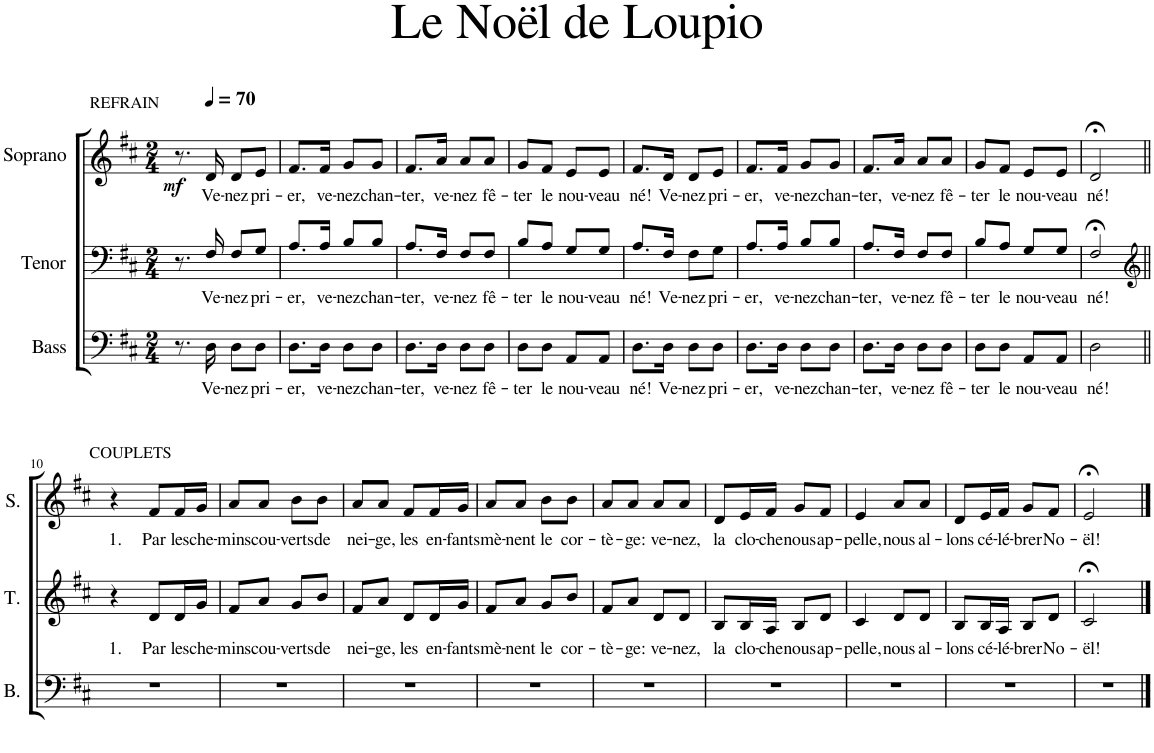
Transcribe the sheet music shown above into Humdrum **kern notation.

**kern	**text	**kern	**text	**kern	**text	**dynam
*part3	*part3	*part2	*part2	*part1	*part1	*part1
*staff3	*staff3	*staff2	*staff2	*staff1	*staff1	*staff1
*I"Bass	*	*I"Tenor	*	*I"Soprano	*	*
*I'B.	*	*I'T.	*	*I'S.	*	*
*clefF4	*	*clefF4	*	*clefG2	*	*
*k[f#c#]	*	*k[f#c#]	*	*k[f#c#]	*	*
*M2/4	*	*M2/4	*	*M2/4	*	*
*MM70	*	*MM70	*	*MM70	*	*
=1	=1	=1	=1	=1	=1	=1
!	!	!	!	!	!	!LO:DY:b
8.r	.	8.r	.	8.r	.	mf
!	!	!	!	!LO:TX:a:t=REFRAIN	!	!
!	!LO:LY:b	!	!LO:LY:b	!	!LO:LY:b	!
16D\	Ve-	16F#/	Ve-	16d/	Ve-	.
!	!LO:LY:b	!	!LO:LY:b	!	!LO:LY:b	!
8D\L	-nez	8F#/L	-nez	8d/L	-nez	.
!	!LO:LY:b	!	!LO:LY:b	!	!LO:LY:b	!
8D\J	pri-	8G/J	pri-	8e/J	pri-	.
=2	=2	=2	=2	=2	=2	=2
!	!LO:LY:b	!	!LO:LY:b	!	!LO:LY:b	!
8.D\L	-er,	8.A/L	-er,	8.f#/L	-er,	.
!	!LO:LY:b	!	!LO:LY:b	!	!LO:LY:b	!
16D\Jk	ve-	16A/Jk	ve-	16f#/Jk	ve-	.
!	!LO:LY:b	!	!LO:LY:b	!	!LO:LY:b	!
8D\L	-nez	8B/L	-nez	8g/L	-nez	.
!	!LO:LY:b	!	!LO:LY:b	!	!LO:LY:b	!
8D\J	chan-	8B/J	chan-	8g/J	chan-	.
=3	=3	=3	=3	=3	=3	=3
!	!LO:LY:b	!	!LO:LY:b	!	!LO:LY:b	!
8.D\L	-ter,	8.A/L	-ter,	8.f#/L	-ter,	.
!	!LO:LY:b	!	!LO:LY:b	!	!LO:LY:b	!
16D\Jk	ve-	16F#/Jk	ve-	16a/Jk	ve-	.
!	!LO:LY:b	!	!LO:LY:b	!	!LO:LY:b	!
8D\L	-nez	8F#/L	-nez	8a/L	-nez	.
!	!LO:LY:b	!	!LO:LY:b	!	!LO:LY:b	!
8D\J	fê-	8F#/J	fê-	8a/J	fê-	.
=4	=4	=4	=4	=4	=4	=4
!	!LO:LY:b	!	!LO:LY:b	!	!LO:LY:b	!
8D\L	-ter	8B/L	-ter	8g/L	-ter	.
!	!LO:LY:b	!	!LO:LY:b	!	!LO:LY:b	!
8D\J	le	8A/J	le	8f#/J	le	.
!	!LO:LY:b	!	!LO:LY:b	!	!LO:LY:b	!
8AA/L	nou-	8G/L	nou-	8e/L	nou-	.
!	!LO:LY:b	!	!LO:LY:b	!	!LO:LY:b	!
8AA/J	-veau	8G/J	-veau	8e/J	-veau	.
=5	=5	=5	=5	=5	=5	=5
!	!LO:LY:b	!	!LO:LY:b	!	!LO:LY:b	!
8.D\L	né!	8.A/L	né!	8.f#/L	né!	.
!	!LO:LY:b	!	!LO:LY:b	!	!LO:LY:b	!
16D\Jk	Ve-	16F#/Jk	Ve-	16d/Jk	Ve-	.
!	!LO:LY:b	!	!LO:LY:b	!	!LO:LY:b	!
8D\L	-nez	8F#\L	-nez	8d/L	-nez	.
!	!LO:LY:b	!	!LO:LY:b	!	!LO:LY:b	!
8D\J	pri-	8G\J	pri-	8e/J	pri-	.
=6	=6	=6	=6	=6	=6	=6
!	!LO:LY:b	!	!LO:LY:b	!	!LO:LY:b	!
8.D\L	-er,	8.A/L	-er,	8.f#/L	-er,	.
!	!LO:LY:b	!	!LO:LY:b	!	!LO:LY:b	!
16D\Jk	ve-	16A/Jk	ve-	16f#/Jk	ve-	.
!	!LO:LY:b	!	!LO:LY:b	!	!LO:LY:b	!
8D\L	-nez	8B/L	-nez	8g/L	-nez	.
!	!LO:LY:b	!	!LO:LY:b	!	!LO:LY:b	!
8D\J	chan-	8B/J	chan-	8g/J	chan-	.
=7	=7	=7	=7	=7	=7	=7
!	!LO:LY:b	!	!LO:LY:b	!	!LO:LY:b	!
8.D\L	-ter,	8.A/L	-ter,	8.f#/L	-ter,	.
!	!LO:LY:b	!	!LO:LY:b	!	!LO:LY:b	!
16D\Jk	ve-	16F#/Jk	ve-	16a/Jk	ve-	.
!	!LO:LY:b	!	!LO:LY:b	!	!LO:LY:b	!
8D\L	-nez	8F#/L	-nez	8a/L	-nez	.
!	!LO:LY:b	!	!LO:LY:b	!	!LO:LY:b	!
8D\J	fê-	8F#/J	fê-	8a/J	fê-	.
=8	=8	=8	=8	=8	=8	=8
!	!LO:LY:b	!	!LO:LY:b	!	!LO:LY:b	!
8D\L	-ter	8B/L	-ter	8g/L	-ter	.
!	!LO:LY:b	!	!LO:LY:b	!	!LO:LY:b	!
8D\J	le	8A/J	le	8f#/J	le	.
!	!LO:LY:b	!	!LO:LY:b	!	!LO:LY:b	!
8AA/L	nou-	8G/L	nou-	8e/L	nou-	.
!	!LO:LY:b	!	!LO:LY:b	!	!LO:LY:b	!
8AA/J	-veau	8G/J	-veau	8e/J	-veau	.
=9	=9	=9	=9	=9	=9	=9
!	!LO:LY:b	!	!LO:LY:b	!	!LO:LY:b	!
2D\	né!	2F#;</	né!	2d;</	né!	.
!!LO:LB:g=z
=10||	=10||	=10||	=10||	=10||	=10||	=10||
*	*	*clefG2	*	*	*	*
!	!	!	!LO:LY:b	!	!LO:LY:b	!
2r	.	4r	1.	4r	1.	.
!	!	!	!	!LO:TX:a:t=COUPLETS	!	!
!	!	!	!LO:LY:b	!	!LO:LY:b	!
.	.	8d/L	Par	8f#/L	Par	.
!	!	!	!LO:LY:b	!	!LO:LY:b	!
.	.	16d/L	les	16f#/L	les	.
!	!	!	!LO:LY:b	!	!LO:LY:b	!
.	.	16g/JJ	che-	16g/JJ	che-	.
=11	=11	=11	=11	=11	=11	=11
!	!	!	!LO:LY:b	!	!LO:LY:b	!
2r	.	8f#/L	-mins	8a/L	-mins	.
!	!	!	!LO:LY:b	!	!LO:LY:b	!
.	.	8a/J	cou-	8a/J	cou-	.
!	!	!	!LO:LY:b	!	!LO:LY:b	!
.	.	8g/L	-verts	8b\L	-verts	.
!	!	!	!LO:LY:b	!	!LO:LY:b	!
.	.	8b/J	de	8b\J	de	.
=12	=12	=12	=12	=12	=12	=12
!	!	!	!LO:LY:b	!	!LO:LY:b	!
2r	.	8f#/L	nei-	8a/L	nei-	.
!	!	!	!LO:LY:b	!	!LO:LY:b	!
.	.	8a/J	-ge,	8a/J	-ge,	.
!	!	!	!LO:LY:b	!	!LO:LY:b	!
.	.	8d/L	les	8f#/L	les	.
!	!	!	!LO:LY:b	!	!LO:LY:b	!
.	.	16d/L	en-	16f#/L	en-	.
!	!	!	!LO:LY:b	!	!LO:LY:b	!
.	.	16g/JJ	-fants	16g/JJ	-fants	.
=13	=13	=13	=13	=13	=13	=13
!	!	!	!LO:LY:b	!	!LO:LY:b	!
2r	.	8f#/L	mè-	8a/L	mè-	.
!	!	!	!LO:LY:b	!	!LO:LY:b	!
.	.	8a/J	-nent	8a/J	-nent	.
!	!	!	!LO:LY:b	!	!LO:LY:b	!
.	.	8g/L	le	8b\L	le	.
!	!	!	!LO:LY:b	!	!LO:LY:b	!
.	.	8b/J	cor-	8b\J	cor-	.
=14	=14	=14	=14	=14	=14	=14
!	!	!	!LO:LY:b	!	!LO:LY:b	!
2r	.	8f#/L	-tè-	8a/L	-tè-	.
!	!	!	!LO:LY:b	!	!LO:LY:b	!
.	.	8a/J	-ge:	8a/J	-ge:	.
!	!	!	!LO:LY:b	!	!LO:LY:b	!
.	.	8d/L	ve-	8a/L	ve-	.
!	!	!	!LO:LY:b	!	!LO:LY:b	!
.	.	8d/J	-nez,	8a/J	-nez,	.
=15	=15	=15	=15	=15	=15	=15
!	!	!	!LO:LY:b	!	!LO:LY:b	!
2r	.	8B/L	la	8d/L	la	.
!	!	!	!LO:LY:b	!	!LO:LY:b	!
.	.	16B/L	clo-	16e/L	clo-	.
!	!	!	!LO:LY:b	!	!LO:LY:b	!
.	.	16A/JJ	-che	16f#/JJ	-che	.
!	!	!	!LO:LY:b	!	!LO:LY:b	!
.	.	8B/L	nous	8g/L	nous	.
!	!	!	!LO:LY:b	!	!LO:LY:b	!
.	.	8d/J	ap-	8f#/J	ap-	.
=16	=16	=16	=16	=16	=16	=16
!	!	!	!LO:LY:b	!	!LO:LY:b	!
2r	.	4c#/	-pelle,	4e/	-pelle,	.
!	!	!	!LO:LY:b	!	!LO:LY:b	!
.	.	8d/L	nous	8a/L	nous	.
!	!	!	!LO:LY:b	!	!LO:LY:b	!
.	.	8d/J	al-	8a/J	al-	.
=17	=17	=17	=17	=17	=17	=17
!	!	!	!LO:LY:b	!	!LO:LY:b	!
2r	.	8B/L	-lons	8d/L	-lons	.
!	!	!	!LO:LY:b	!	!LO:LY:b	!
.	.	16B/L	cé-	16e/L	cé-	.
!	!	!	!LO:LY:b	!	!LO:LY:b	!
.	.	16A/JJ	-lé-	16f#/JJ	-lé-	.
!	!	!	!LO:LY:b	!	!LO:LY:b	!
.	.	8B/L	-brer	8g/L	-brer	.
!	!	!	!LO:LY:b	!	!LO:LY:b	!
.	.	8d/J	No-	8f#/J	No-	.
=18	=18	=18	=18	=18	=18	=18
!	!	!	!LO:LY:b	!	!LO:LY:b	!
2r	.	2c#;</	-ël!	2e;</	-ël!	.
==	==	==	==	==	==	==
*-	*-	*-	*-	*-	*-	*-
